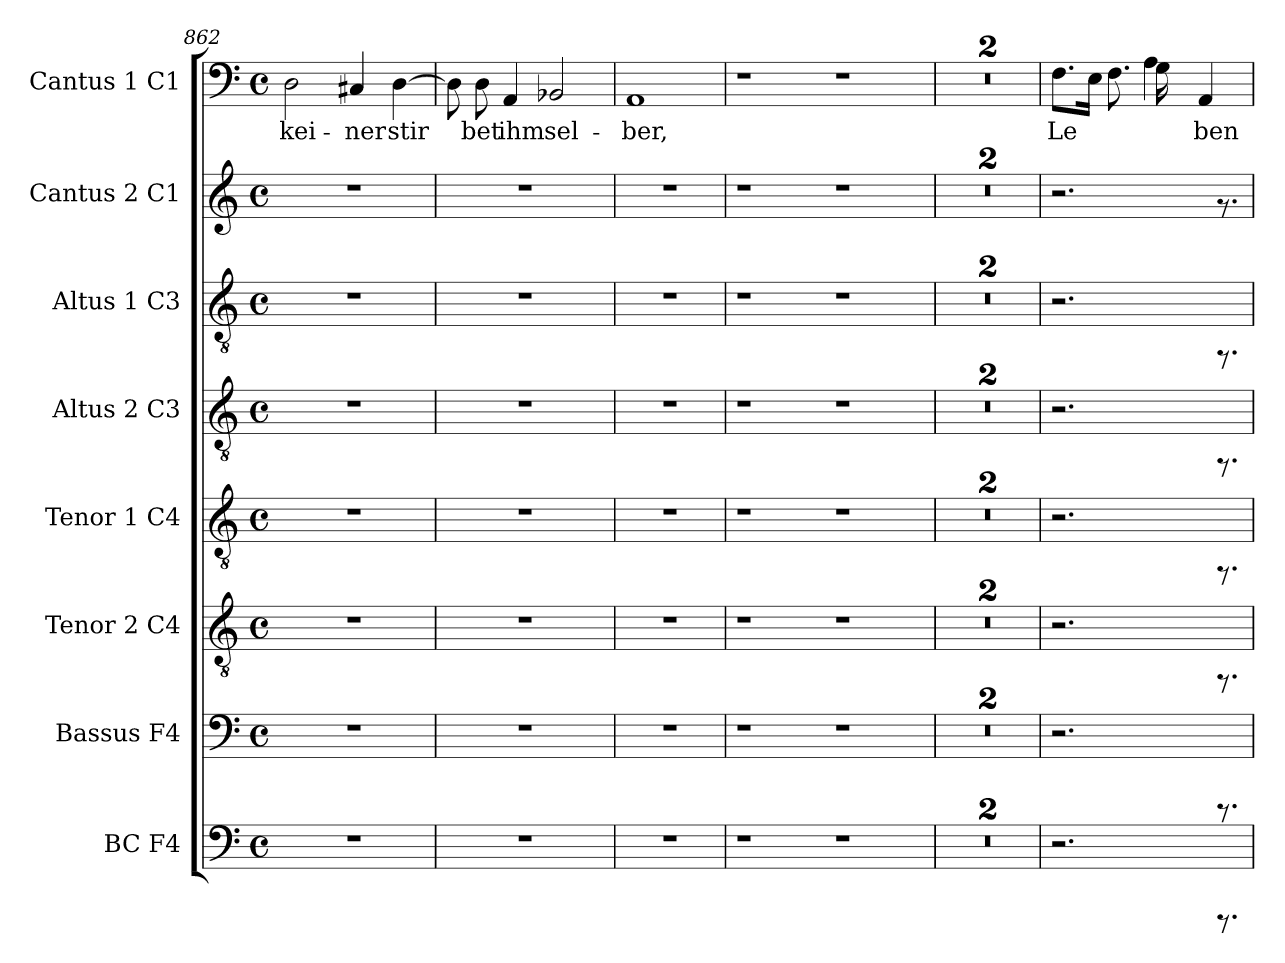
**kern	**kern	**kern	**kern	**kern	**kern	**kern	**kern	**text
*part8	*part7	*part6	*part5	*part4	*part3	*part2	*part1	*part1
*staff8	*staff7	*staff6	*staff5	*staff4	*staff3	*staff2	*staff1	*staff1
*I"BC  F4	*I"Bassus  F4	*I"Tenor 2  C4	*I"Tenor 1  C4	*I"Altus 2  C3	*I"Altus 1  C3	*I"Cantus 2  C1	*I"Cantus 1  C1	*
!!LO:LB:g=z
*clefF4	*clefF4	*clefGv2	*clefGv2	*clefGv2	*clefGv2	*clefG2	*clefF4	*
*k[]	*k[]	*k[]	*k[]	*k[]	*k[]	*k[]	*k[]	*
*C:	*C:	*C:	*C:	*C:	*C:	*C:	*C:	*
*M4/4	*M4/4	*M4/4	*M4/4	*M4/4	*M4/4	*M4/4	*M4/4	*
*met(c)	*met(c)	*met(c)	*met(c)	*met(c)	*met(c)	*met(c)	*met(c)	*
=862	=862	=862	=862	=862	=862	=862	=862	=862
!	!	!	!	!	!	!	!	!LO:LY:b:cj
1r	1r	1r	1r	1r	1r	1r	2D\	kei-
!	!	!	!	!	!	!	!	!LO:LY:b:cj
.	.	.	.	.	.	.	4C#X/	-ner
!	!	!	!	!	!	!	!	!LO:LY:b:cj
.	.	.	.	.	.	.	[>4D\	stir-
=863	=863	=863	=863	=863	=863	=863	=863	=863
!	!	!	!	!	!	!	!	!LO:LY:b:cj
1r	1r	1r	1r	1r	1r	1r	8D\]	--
!	!	!	!	!	!	!	!	!LO:LY:b:cj
.	.	.	.	.	.	.	8D\	-bet
!	!	!	!	!	!	!	!	!LO:LY:b:cj
.	.	.	.	.	.	.	4AA/	ihm
!	!	!	!	!	!	!	!	!LO:LY:b:cj
.	.	.	.	.	.	.	2BB-X/	sel-
=864	=864	=864	=864	=864	=864	=864	=864	=864
!	!	!	!	!	!	!	!	!LO:LY:b:cj
1r	1r	1r	1r	1r	1r	1r	1AA	-ber,
=865	=865	=865	=865	=865	=865	=865	=865	=865
1r	1r	1r	1r	1r	1r	1r	1r	.
1r	1r	1r	1r	1r	1r	1r	1r	.
=866	=866	=866	=866	=866	=866	=866	=866	=866
1r	1r	1r	1r	1r	1r	1r	1r	.
=867	=867	=867	=867	=867	=867	=867	=867	=867
1r	1r	1r	1r	1r	1r	1r	1r	.
=868	=868	=868	=868	=868	=868	=868	=868	=868
!	!	!	!	!	!	!	!	!LO:LY:b:cj
*	*	*	*	*	*	*	*^	*
2.r	2.r	2.r	2.r	2.r	2.r	2.r	8.F\L	4..ryy	Le-
!	!	!	!	!	!	!	!	!	!LO:LY:b:cj
.	.	.	.	.	.	.	16E\J	.	--
!	!	!	!	!	!	!	!	!	!LO:LY:b:cj
.	.	.	.	.	.	.	8.F\L	.	--
!	!	!	!	!	!	!	!	!	!LO:LY:b:cj
.	.	.	.	.	.	.	4A\	16G\	--
.	.	.	.	.	.	.	.	4..ryy	.
!	!	!	!	!	!	!	!	!	!LO:LY:b:cj
.	.	.	.	.	.	.	4AA/	.	-ben
8.rCCC	8.rCCC	8.rFF	8.rFF	8.rFF	8.rFF	8.rf	.	.	.
*	*	*	*	*	*	*	*v	*v	*
=	=	=	=	=	=	=	=	=
*-	*-	*-	*-	*-	*-	*-	*-	*-
